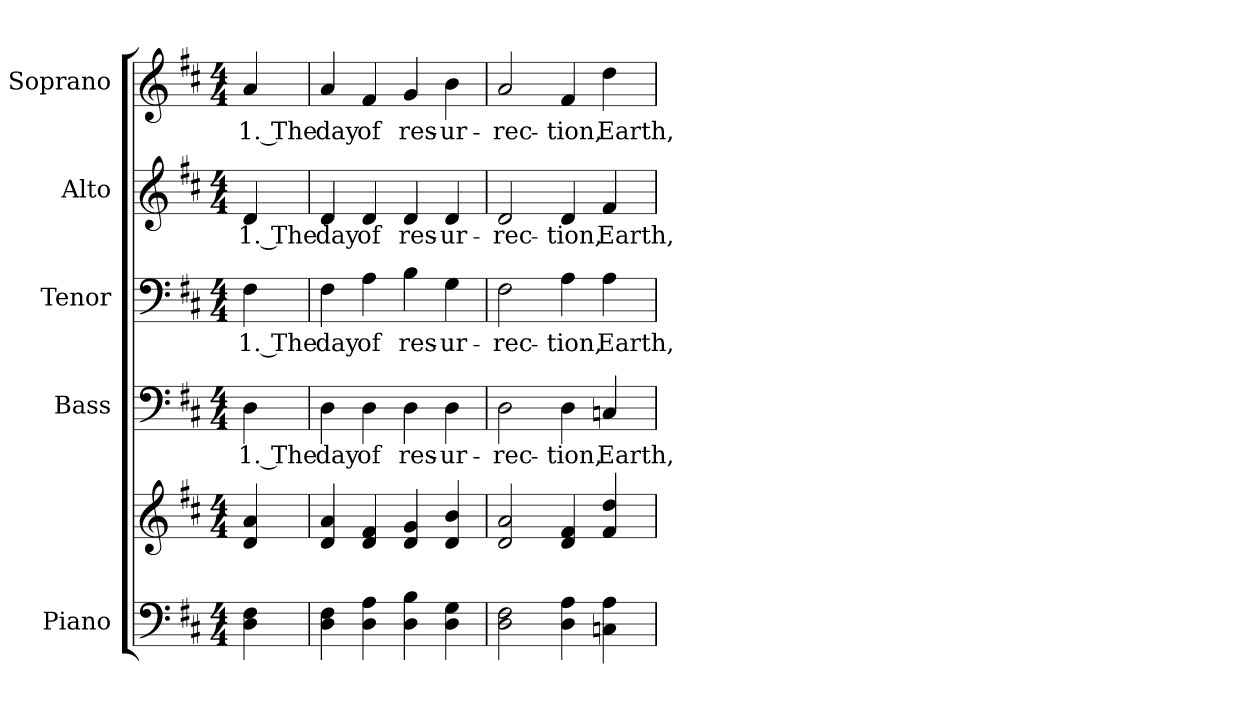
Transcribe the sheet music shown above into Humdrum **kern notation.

**kern	**kern	**kern	**text	**kern	**text	**kern	**text	**kern	**text
*part5	*part5	*part4	*part4	*part3	*part3	*part2	*part2	*part1	*part1
*staff6	*staff5	*staff4	*staff4	*staff3	*staff3	*staff2	*staff2	*staff1	*staff1
*I"Piano	*	*I"Bass	*	*I"Tenor	*	*I"Alto	*	*I"Soprano	*
*I'Pno.	*	*I'B.	*	*I'T.	*	*I'A.	*	*I'S.	*
!!LO:PB:g=z
*clefF4	*clefG2	*clefF4	*	*clefF4	*	*clefG2	*	*clefG2	*
*k[f#c#]	*k[f#c#]	*k[f#c#]	*	*k[f#c#]	*	*k[f#c#]	*	*k[f#c#]	*
*D:	*D:	*D:	*	*D:	*	*D:	*	*D:	*
*M4/4	*M4/4	*M4/4	*	*M4/4	*	*M4/4	*	*M4/4	*
*MM140	*MM140	*MM140	*	*MM140	*	*MM140	*	*MM140	*
=	=	=	=	=	=	=	=	=	=
!	!	!	!LO:LY:b:color=#000000	!	!	!	!	!	!
!	!	!	!	!	!LO:LY:b:color=#000000	!	!	!	!
!	!	!	!	!	!	!	!LO:LY:b:color=#000000	!	!
!	!	!	!	!	!	!	!	!	!LO:LY:b:color=#000000
4Di\ 4F#i	4di/ 4ai	4Di\	1. The	4F#i\	1. The	4di/	1. The	4ai/	1. The
=1	=1	=1	=1	=1	=1	=1	=1	=1	=1
!	!	!	!LO:LY:b:color=#000000	!	!	!	!	!	!
!	!	!	!	!	!LO:LY:b:color=#000000	!	!	!	!
!	!	!	!	!	!	!	!LO:LY:b:color=#000000	!	!
!	!	!	!	!	!	!	!	!	!LO:LY:b:color=#000000
4Di\ 4F#i	4di/ 4ai	4Di\	day	4F#i\	day	4di/	day	4ai/	day
!	!	!	!LO:LY:b:color=#000000	!	!	!	!	!	!
!	!	!	!	!	!LO:LY:b:color=#000000	!	!	!	!
!	!	!	!	!	!	!	!LO:LY:b:color=#000000	!	!
!	!	!	!	!	!	!	!	!	!LO:LY:b:color=#000000
4Di\ 4Ai	4di/ 4f#i	4Di\	of	4Ai\	of	4di/	of	4f#i/	of
!	!	!	!LO:LY:b:color=#000000	!	!	!	!	!	!
!	!	!	!	!	!LO:LY:b:color=#000000	!	!	!	!
!	!	!	!	!	!	!	!LO:LY:b:color=#000000	!	!
!	!	!	!	!	!	!	!	!	!LO:LY:b:color=#000000
4Di\ 4Bi	4di/ 4gi	4Di\	res-	4Bi\	res-	4di/	res-	4gi/	res-
!	!	!	!LO:LY:b:color=#000000	!	!	!	!	!	!
!	!	!	!	!	!LO:LY:b:color=#000000	!	!	!	!
!	!	!	!	!	!	!	!LO:LY:b:color=#000000	!	!
!	!	!	!	!	!	!	!	!	!LO:LY:b:color=#000000
4Di\ 4Gi	4di/ 4bi	4Di\	-ur-	4Gi\	-ur-	4di/	-ur-	4bi\	-ur-
=2	=2	=2	=2	=2	=2	=2	=2	=2	=2
!	!	!	!LO:LY:b:color=#000000	!	!	!	!	!	!
!	!	!	!	!	!LO:LY:b:color=#000000	!	!	!	!
!	!	!	!	!	!	!	!LO:LY:b:color=#000000	!	!
!	!	!	!	!	!	!	!	!	!LO:LY:b:color=#000000
2Di\ 2F#i	2di/ 2ai	2Di\	-rec-	2F#i\	-rec-	2di/	-rec-	2ai/	-rec-
!	!	!	!LO:LY:b:color=#000000	!	!	!	!	!	!
!	!	!	!	!	!LO:LY:b:color=#000000	!	!	!	!
!	!	!	!	!	!	!	!LO:LY:b:color=#000000	!	!
!	!	!	!	!	!	!	!	!	!LO:LY:b:color=#000000
4Di\ 4Ai	4di/ 4f#i	4Di\	-tion,	4Ai\	-tion,	4di/	-tion,	4f#i/	-tion,
!	!	!	!LO:LY:b:color=#000000	!	!	!	!	!	!
!	!	!	!	!	!LO:LY:b:color=#000000	!	!	!	!
!	!	!	!	!	!	!	!LO:LY:b:color=#000000	!	!
!	!	!	!	!	!	!	!	!	!LO:LY:b:color=#000000
4Cni\ 4Ai	4f#i/ 4ddi	4Cni/	Earth,	4Ai\	Earth,	4f#i/	Earth,	4ddi\	Earth,
=	=	=	=	=	=	=	=	=	=
*-	*-	*-	*-	*-	*-	*-	*-	*-	*-
